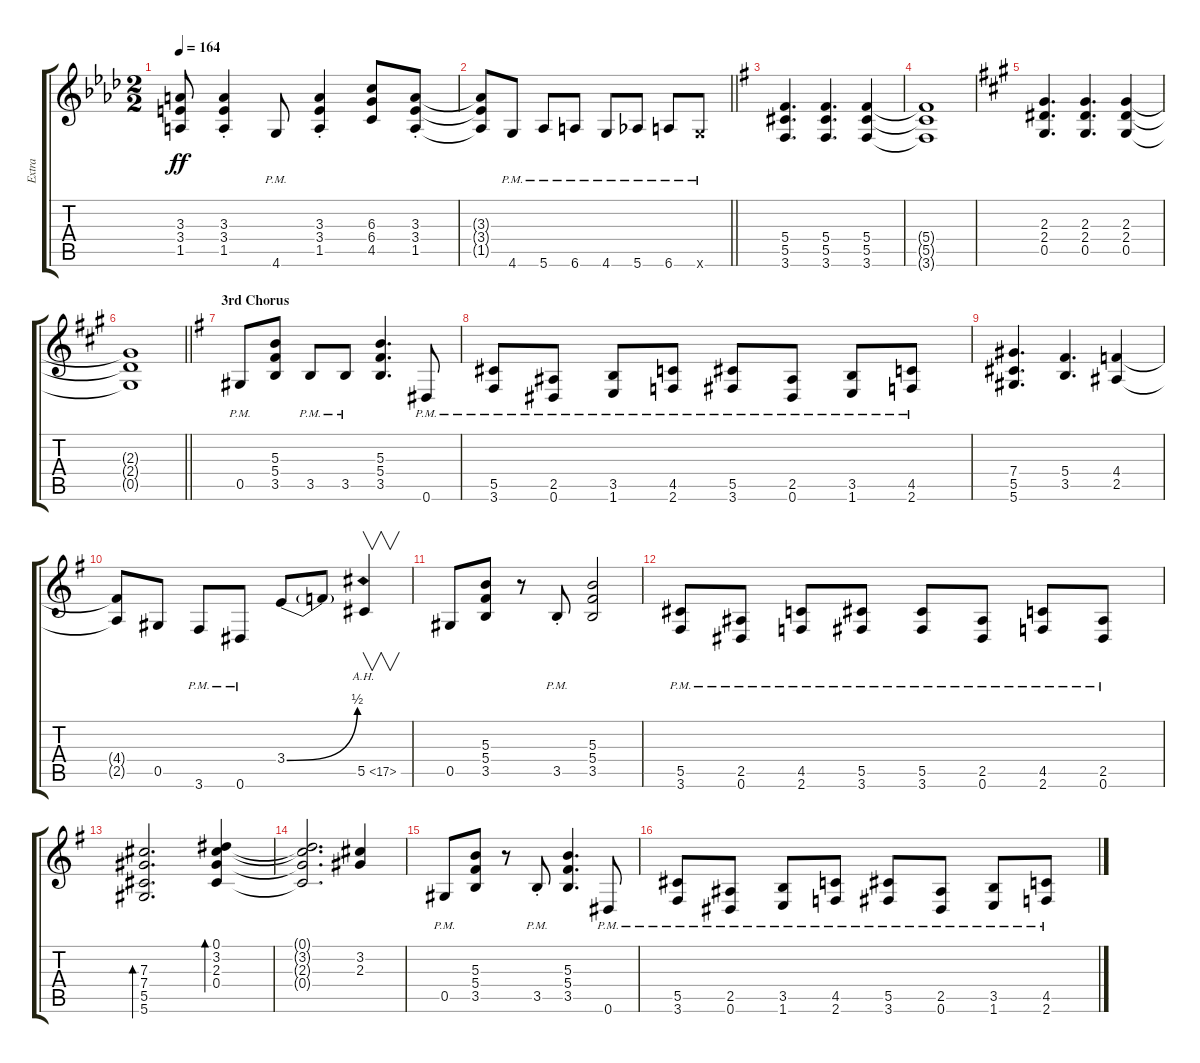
\track ("Extra" "Extra") {instrument distortionguitar}
\staff {score tabs}
\tuning (Eb4 Bb3 Gb3 Db3 Ab2 Eb2) {hide}
\ts (2 2)
\tempo 164
\clef g2
\ks ab
(3.3 3.4 1.5).8{dy ff} (3.3{st} 3.4{st} 1.5{st}).4 4.6{pm}.8 (3.3{st} 3.4{st} 1.5{st}).4 (6.3 6.4 4.5).8 (3.3{st} 3.4{st} 1.5{st}).8 |
\barLineRight lightlight
(3.3{t} 3.4{t} 1.5{t}).8 4.6{pm}.8 5.6{pm}.8 6.6{pm}.8 4.6{pm}.8 5.6{pm}.8 6.6{pm}.8 4.6{pm x}.8 |
\ks g
(5.4 5.5 3.6).4{d} (5.4 5.5 3.6).4{d} (5.4 5.5 3.6).4 |
(5.4{t} 5.5{t} 3.6{t}).1 |
\ks a
(2.3 2.4 0.5).4{d} (2.3 2.4 0.5).4{d} (2.3 2.4 0.5).4 |
\barLineRight lightlight
(2.3{t} 2.4{t} 0.5{t}).1 |
\section ("" "3rd Chorus")
\ks g
0.5{pm}.8 (5.3 5.4 3.5).8 3.5{pm}.8 3.5{pm}.8 (5.3 5.4 3.5).4{d} 0.6{pm}.8 |
(5.5{pm} 3.6{pm}).8 (2.5{pm} 0.6{pm}).8 (3.5{pm} 1.6{pm}).8 (4.5{pm} 2.6{pm}).8 (5.5{pm} 3.6{pm}).8 (2.5{pm} 0.6{pm}).8 (3.5{pm} 1.6{pm}).8 (4.5{pm} 2.6{pm}).8 |
(7.4 5.5 5.6).4{d} (5.4 3.5).4{d} (4.4 2.5).4 |
(4.4{t} 2.5{t}).8 0.5.8 3.6{pm}.8 0.6{pm}.8 3.4{be (bend 0 0 60 2)}.8 3.4{t}.8 5.5{ah 12}.4{v} |
0.5.8 (5.3 5.4 3.5).8 r.8 3.5{pm st}.8 (5.3 5.4 3.5).2 |
(5.5{pm} 3.6{pm}).8 (2.5{pm} 0.6{pm}).8 (4.5{pm} 2.6{pm}).8 (5.5{pm} 3.6{pm}).8 (5.5{pm} 3.6{pm}).8 (2.5{pm} 0.6{pm}).8 (4.5{pm} 2.6{pm}).8 (2.5{pm} 0.6{pm}).8 |
(7.3 7.4 5.5 5.6).2{d bd 30} (0.1 3.2 2.3 0.4).4{bd 30} |
(0.1{t} 3.2{t} 2.3{t} 0.4{t}).2{d} (3.2 2.3).4 |
0.5{pm}.8 (5.3 5.4 3.5).8 r.8 3.5{pm st}.8 (5.3 5.4 3.5).4{d} 0.6{pm}.8 |
(5.5{pm} 3.6{pm}).8 (2.5{pm} 0.6{pm}).8 (3.5{pm} 1.6{pm}).8 (4.5{pm} 2.6{pm}).8 (5.5{pm} 3.6{pm}).8 (2.5{pm} 0.6{pm}).8 (3.5{pm} 1.6{pm}).8 (4.5{pm} 2.6{pm}).8
